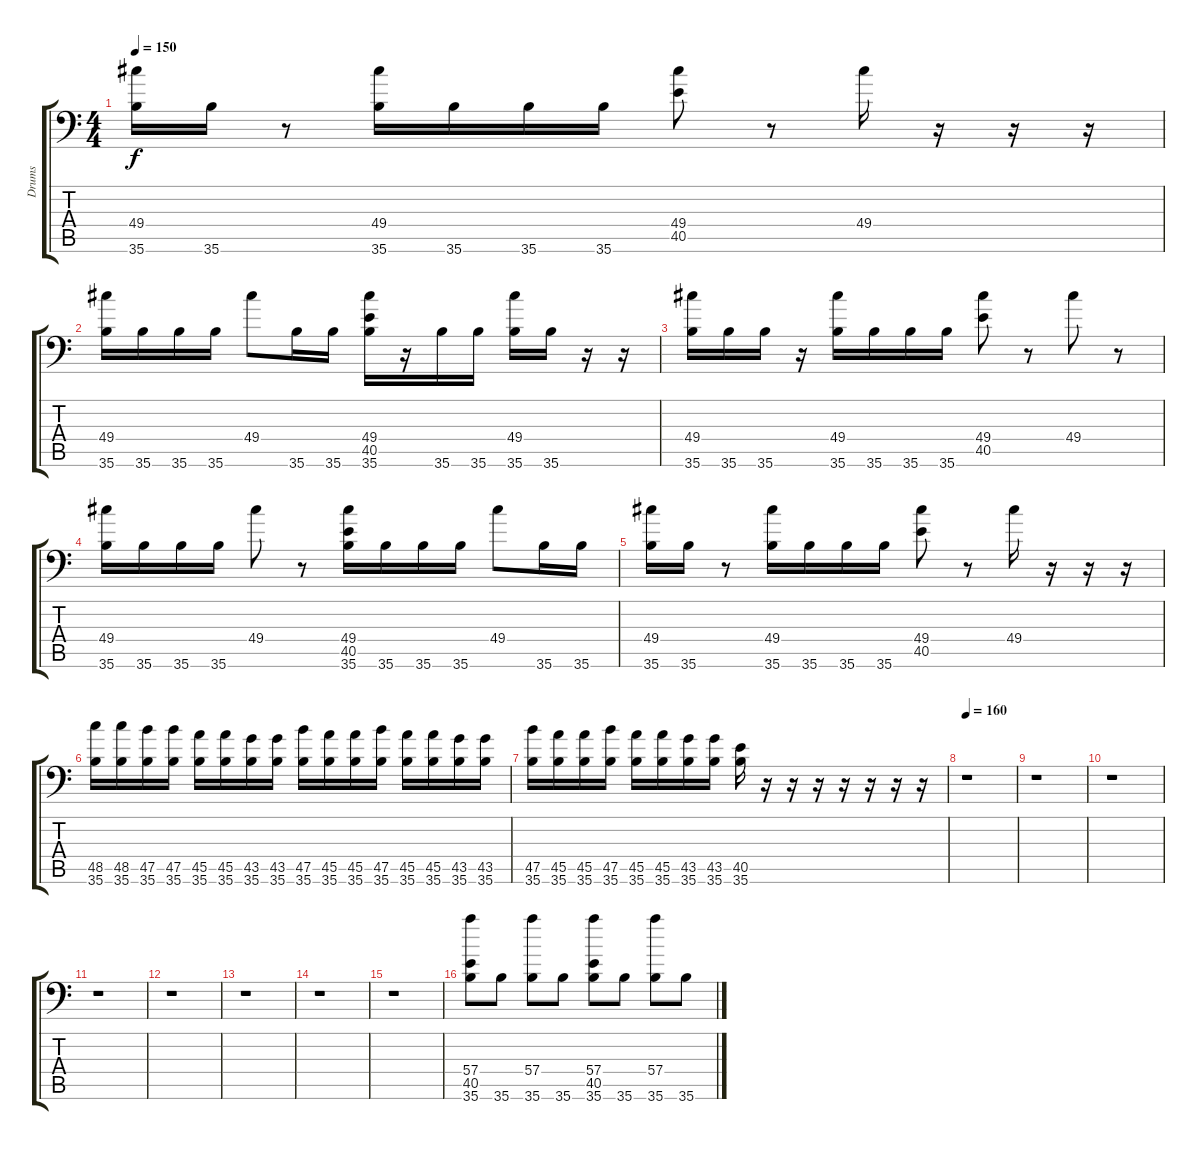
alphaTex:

\track ("Drums" "Drums") {instrument acousticgrandpiano}
\staff {score tabs}
\tuning (C-1 C-1 C-1 C-1 C-1 C-1) {hide}
\ts (4 4)
\tempo 150
\clef f4
\ks c
(49.4 35.6).16{dy f} 35.6.16 r.8 (49.4 35.6).16 35.6.16 35.6.16 35.6.16 (49.4 40.5).8 r.8 49.4.16 r.16 r.16 r.16 |
(49.4 35.6).16 35.6.16 35.6.16 35.6.16 49.4.8 35.6.16 35.6.16 (49.4 40.5 35.6).16 r.16 35.6.16 35.6.16 (49.4 35.6).16 35.6.16 r.16 r.16 |
(49.4 35.6).16 35.6.16 35.6.16 r.16 (49.4 35.6).16 35.6.16 35.6.16 35.6.16 (49.4 40.5).8 r.8 49.4.8 r.8 |
(49.4 35.6).16 35.6.16 35.6.16 35.6.16 49.4.8 r.8 (49.4 40.5 35.6).16 35.6.16 35.6.16 35.6.16 49.4.8 35.6.16 35.6.16 |
(49.4 35.6).16 35.6.16 r.8 (49.4 35.6).16 35.6.16 35.6.16 35.6.16 (49.4 40.5).8 r.8 49.4.16 r.16 r.16 r.16 |
(48.5 35.6).16 (48.5 35.6).16 (47.5 35.6).16 (47.5 35.6).16 (45.5 35.6).16 (45.5 35.6).16 (43.5 35.6).16 (43.5 35.6).16 (47.5 35.6).16 (45.5 35.6).16 (45.5 35.6).16 (47.5 35.6).16 (45.5 35.6).16 (45.5 35.6).16 (43.5 35.6).16 (43.5 35.6).16 |
(47.5 35.6).16 (45.5 35.6).16 (45.5 35.6).16 (47.5 35.6).16 (45.5 35.6).16 (45.5 35.6).16 (43.5 35.6).16 (43.5 35.6).16 (40.5 35.6).16 r.16 r.16 r.16 r.16 r.16 r.16 r.16 |
\tempo 160
r.1 |
r.1 |
r.1 |
r.1 |
r.1 |
r.1 |
r.1 |
r.1 |
(57.4 40.5 35.6).8 35.6.8 (57.4 35.6).8 35.6.8 (57.4 40.5 35.6).8 35.6.8 (57.4 35.6).8 35.6.8
